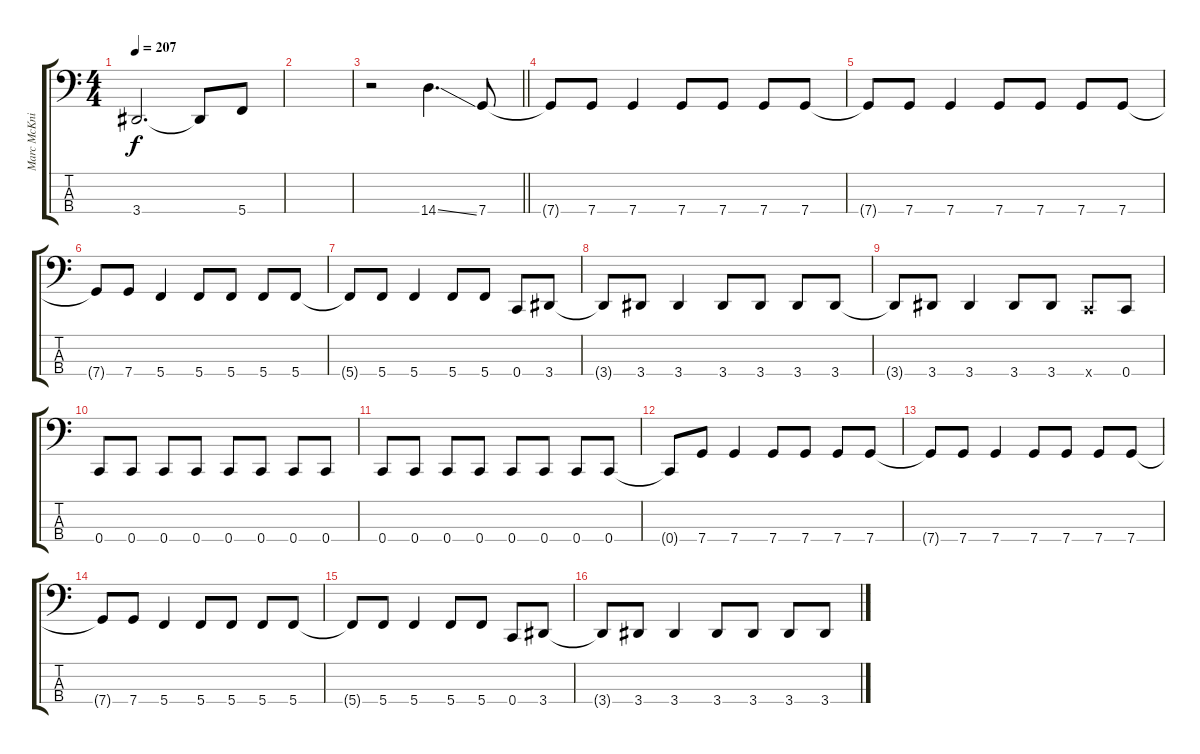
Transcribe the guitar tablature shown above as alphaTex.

\track ("Marc McKnight" "Marc McKni") {instrument electricbasspick}
\staff {score tabs}
\tuning (F2 C2 G1 C1) {hide}
\ts (4 4)
\tempo 207
\clef f4
\ks c
3.4{t}.2{d dy f} 3.4{t}.8 5.4.8 |
|
\barLineRight lightlight
r.2 14.4{ss}.4{d} 7.4.8 |
7.4{t}.8 7.4.8 7.4.4 7.4.8 7.4.8 7.4.8 7.4.8 |
7.4{t}.8 7.4.8 7.4.4 7.4.8 7.4.8 7.4.8 7.4.8 |
7.4{t}.8 7.4.8 5.4.4 5.4.8 5.4.8 5.4.8 5.4.8 |
5.4{t}.8 5.4.8 5.4.4 5.4.8 5.4.8 0.4.8 3.4.8 |
3.4{t}.8 3.4.8 3.4.4 3.4.8 3.4.8 3.4.8 3.4.8 |
3.4{t}.8 3.4.8 3.4.4 3.4.8 3.4.8 0.4{x}.8 0.4.8 |
0.4.8 0.4.8 0.4.8 0.4.8 0.4.8 0.4.8 0.4.8 0.4.8 |
0.4.8 0.4.8 0.4.8 0.4.8 0.4.8 0.4.8 0.4.8 0.4.8 |
0.4{t}.8 7.4.8 7.4.4 7.4.8 7.4.8 7.4.8 7.4.8 |
7.4{t}.8 7.4.8 7.4.4 7.4.8 7.4.8 7.4.8 7.4.8 |
7.4{t}.8 7.4.8 5.4.4 5.4.8 5.4.8 5.4.8 5.4.8 |
5.4{t}.8 5.4.8 5.4.4 5.4.8 5.4.8 0.4.8 3.4.8 |
3.4{t}.8 3.4.8 3.4.4 3.4.8 3.4.8 3.4.8 3.4.8
